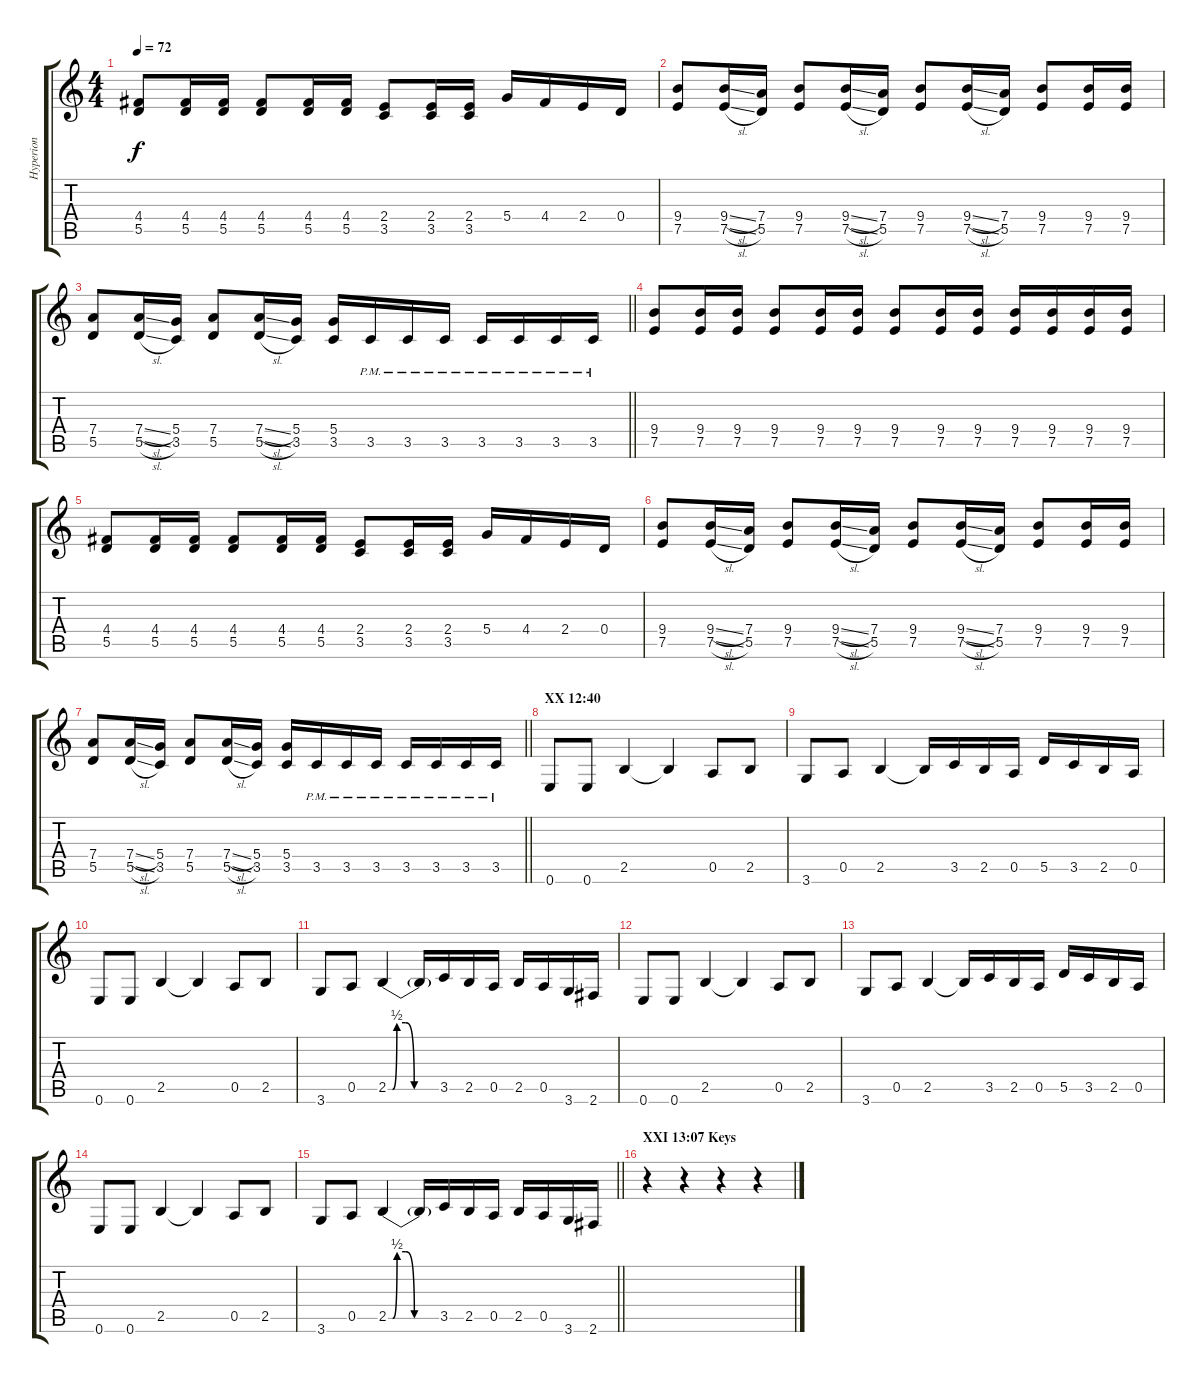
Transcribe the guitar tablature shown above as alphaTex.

\track ("Hyperion" "Hyperion") {instrument distortionguitar}
\staff {score tabs}
\tuning (E4 B3 G3 D3 A2 E2) {hide}
\ts (4 4)
\tempo 72
\clef g2
\ks c
(4.4 5.5).8{dy f} (4.4 5.5).16 (4.4 5.5).16 (4.4 5.5).8 (4.4 5.5).16 (4.4 5.5).16 (2.4 3.5).8 (2.4 3.5).16 (2.4 3.5).16 5.4.16 4.4.16 2.4.16 0.4.16 |
(9.4 7.5).8 (9.4{sl} 7.5{sl}).16 (7.4 5.5).16 (9.4 7.5).8 (9.4{sl} 7.5{sl}).16 (7.4 5.5).16 (9.4 7.5).8 (9.4{sl} 7.5{sl}).16 (7.4 5.5).16 (9.4 7.5).8 (9.4 7.5).16 (9.4 7.5).16 |
\barLineRight lightlight
(7.4 5.5).8 (7.4{sl} 5.5{sl}).16 (5.4 3.5).16 (7.4 5.5).8 (7.4{sl} 5.5{sl}).16 (5.4 3.5).16 (5.4 3.5).16 3.5{pm}.16 3.5{pm}.16 3.5{pm}.16 3.5{pm}.16 3.5{pm}.16 3.5{pm}.16 3.5{pm}.16 |
(9.4 7.5).8 (9.4 7.5).16 (9.4 7.5).16 (9.4 7.5).8 (9.4 7.5).16 (9.4 7.5).16 (9.4 7.5).8 (9.4 7.5).16 (9.4 7.5).16 (9.4 7.5).16 (9.4 7.5).16 (9.4 7.5).16 (9.4 7.5).16 |
(4.4 5.5).8 (4.4 5.5).16 (4.4 5.5).16 (4.4 5.5).8 (4.4 5.5).16 (4.4 5.5).16 (2.4 3.5).8 (2.4 3.5).16 (2.4 3.5).16 5.4.16 4.4.16 2.4.16 0.4.16 |
(9.4 7.5).8 (9.4{sl} 7.5{sl}).16 (7.4 5.5).16 (9.4 7.5).8 (9.4{sl} 7.5{sl}).16 (7.4 5.5).16 (9.4 7.5).8 (9.4{sl} 7.5{sl}).16 (7.4 5.5).16 (9.4 7.5).8 (9.4 7.5).16 (9.4 7.5).16 |
\barLineRight lightlight
(7.4 5.5).8 (7.4{sl} 5.5{sl}).16 (5.4 3.5).16 (7.4 5.5).8 (7.4{sl} 5.5{sl}).16 (5.4 3.5).16 (5.4 3.5).16 3.5{pm}.16 3.5{pm}.16 3.5{pm}.16 3.5{pm}.16 3.5{pm}.16 3.5{pm}.16 3.5{pm}.16 |
\section ("" "XX 12:40")
0.6.8 0.6.8 2.5.4 2.5{t}.4 0.5.8 2.5.8 |
3.6.8 0.5.8 2.5.4 2.5{t}.16 3.5.16 2.5.16 0.5.16 5.5.16 3.5.16 2.5.16 0.5.16 |
0.6.8 0.6.8 2.5.4 2.5{t}.4 0.5.8 2.5.8 |
3.6.8 0.5.8 2.5{be (custom 0 0 5 0 10 2 20 2 30 0 60 0)}.4 2.5{t}.16 3.5.16 2.5.16 0.5.16 2.5.16 0.5.16 3.6.16 2.6.16 |
0.6.8 0.6.8 2.5.4 2.5{t}.4 0.5.8 2.5.8 |
3.6.8 0.5.8 2.5.4 2.5{t}.16 3.5.16 2.5.16 0.5.16 5.5.16 3.5.16 2.5.16 0.5.16 |
0.6.8 0.6.8 2.5.4 2.5{t}.4 0.5.8 2.5.8 |
\barLineRight lightlight
3.6.8 0.5.8 2.5{be (custom 0 0 5 0 10 2 20 2 30 0 60 0)}.4 2.5{t}.16 3.5.16 2.5.16 0.5.16 2.5.16 0.5.16 3.6.16 2.6.16 |
\section ("" "XXI 13:07 Keys")
r.4 r.4 r.4 r.4
